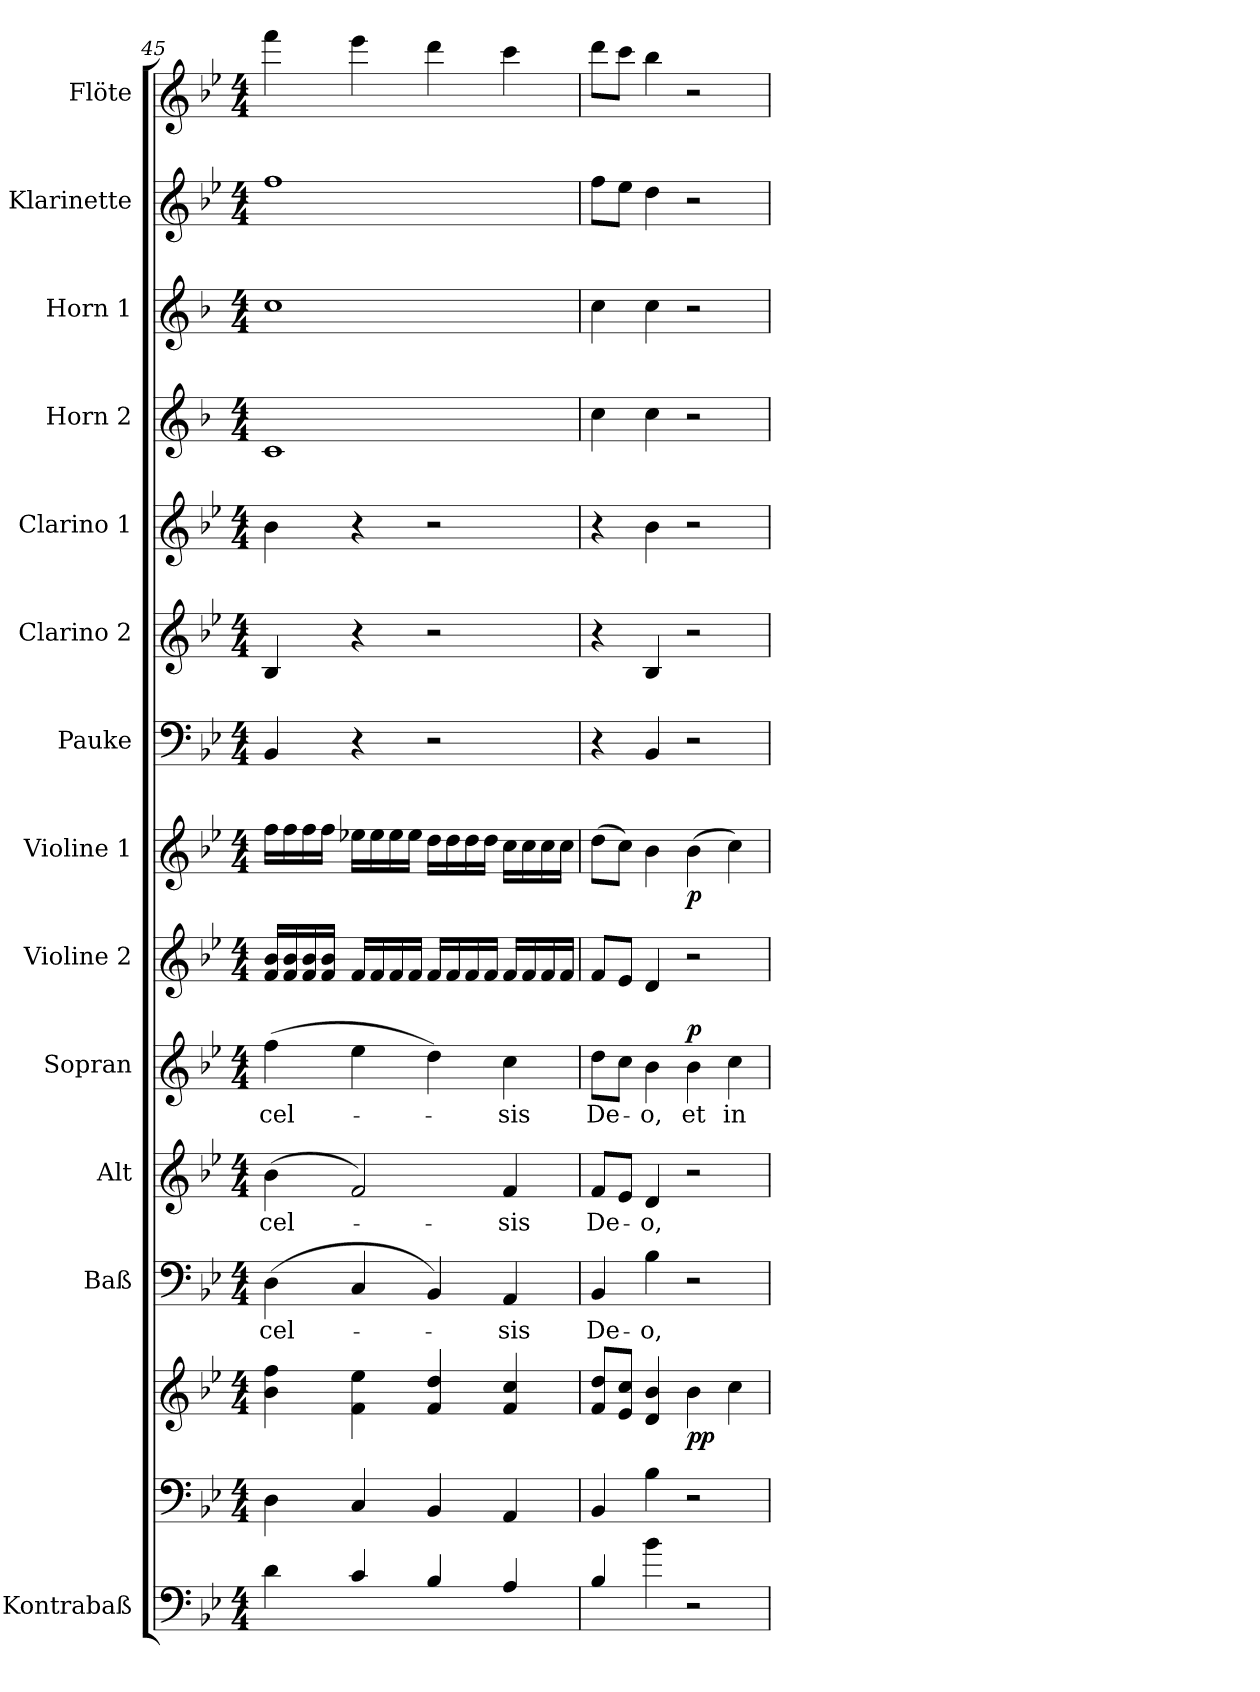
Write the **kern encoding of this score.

**kern	**kern	**kern	**dynam	**kern	**text	**kern	**text	**kern	**text	**dynam	**kern	**kern	**dynam	**kern	**kern	**kern	**kern	**kern	**kern	**kern
*part14	*part13	*part13	*part13	*part12	*part12	*part11	*part11	*part10	*part10	*part10	*part9	*part8	*part8	*part7	*part6	*part5	*part4	*part3	*part2	*part1
*staff15	*staff14	*staff13	*staff13/14	*staff12	*staff12	*staff11	*staff11	*staff10	*staff10	*staff10	*staff9	*staff8	*staff8	*staff7	*staff6	*staff5	*staff4	*staff3	*staff2	*staff1
*I"Kontrabaß	*	*	*	*I"Baß	*	*I"Alt	*	*I"Sopran	*	*	*I"Violine 2	*I"Violine 1	*	*I"Pauke	*I"Clarino 2	*I"Clarino 1	*I"Horn 2	*I"Horn 1	*I"Klarinette	*I"Flöte
*I'Kb	*	*	*	*I'Baß	*	*I'Alt	*	*I'Sop	*	*	*I'Vln. 2	*I'Vln. 1	*	*I'Pk.	*	*	*I'Hrn. 2	*I'Hrn. 1	*	*I'Fl.
*clefF4	*clefF4	*clefG2	*	*clefF4	*	*clefG2	*	*clefG2	*	*	*clefG2	*clefG2	*	*clefF4	*clefG2	*clefG2	*clefG2	*clefG2	*clefG2	*clefG2
*ITrd7c12	*	*	*	*	*	*	*	*	*	*	*	*	*	*	*ITrd7c12	*ITrd7c12	*ITrd4c7	*ITrd4c7	*	*
*k[b-e-]	*k[b-e-]	*k[b-e-]	*	*k[b-e-]	*	*k[b-e-]	*	*k[b-e-]	*	*	*k[b-e-]	*k[b-e-]	*	*k[b-e-]	*k[b-e-]	*k[b-e-]	*k[b-e-]	*k[b-e-]	*k[b-e-]	*k[b-e-]
*B-:	*B-:	*B-:	*	*B-:	*	*B-:	*	*B-:	*	*	*B-:	*B-:	*	*B-:	*B-:	*B-:	*B-:	*B-:	*B-:	*B-:
*M4/4	*M4/4	*M4/4	*	*M4/4	*	*M4/4	*	*M4/4	*	*	*M4/4	*M4/4	*	*M4/4	*M4/4	*M4/4	*M4/4	*M4/4	*M4/4	*M4/4
=45	=45	=45	=45	=45	=45	=45	=45	=45	=45	=45	=45	=45	=45	=45	=45	=45	=45	=45	=45	=45
!	!	!	!	!	!LO:LY:b	!	!LO:LY:b	!	!LO:LY:b	!	!	!	!	!	!	!	!	!	!	!
4D\	4D\	4b-\ 4ff\	.	(<4D\	-cel-	(>4b-\	cel-	(>4ff\	-cel-	.	16f/ 16b-/LL	16ff\LL	.	4BB-/	4BB-/	4B-\	1F	1f	1ff	4fff\
.	.	.	.	.	.	.	.	.	.	.	16f/ 16b-/	16ff\	.	.	.	.	.	.	.	.
.	.	.	.	.	.	.	.	.	.	.	16f/ 16b-/	16ff\	.	.	.	.	.	.	.	.
.	.	.	.	.	.	.	.	.	.	.	16f/ 16b-/JJ	16ff\JJ	.	.	.	.	.	.	.	.
4C/	4C/	4f\ 4ee-\	.	4C/	.	2f/)	.	4ee-\	.	.	16f/LL	16ee-X\LL	.	4r	4r	4r	.	.	.	4eee-\
.	.	.	.	.	.	.	.	.	.	.	16f/	16ee-\	.	.	.	.	.	.	.	.
.	.	.	.	.	.	.	.	.	.	.	16f/	16ee-\	.	.	.	.	.	.	.	.
.	.	.	.	.	.	.	.	.	.	.	16f/JJ	16ee-\JJ	.	.	.	.	.	.	.	.
4BB-/	4BB-/	4f/ 4dd/	.	4BB-/)	.	.	.	4dd\)	.	.	16f/LL	16dd\LL	.	2r	2r	2r	.	.	.	4ddd\
.	.	.	.	.	.	.	.	.	.	.	16f/	16dd\	.	.	.	.	.	.	.	.
.	.	.	.	.	.	.	.	.	.	.	16f/	16dd\	.	.	.	.	.	.	.	.
.	.	.	.	.	.	.	.	.	.	.	16f/JJ	16dd\JJ	.	.	.	.	.	.	.	.
!	!	!	!	!	!LO:LY:b	!	!LO:LY:b	!	!LO:LY:b	!	!	!	!	!	!	!	!	!	!	!
4AA/	4AA/	4f/ 4cc/	.	4AA/	-sis	4f/	-sis	4cc\	-sis	.	16f/LL	16cc\LL	.	.	.	.	.	.	.	4ccc\
.	.	.	.	.	.	.	.	.	.	.	16f/	16cc\	.	.	.	.	.	.	.	.
.	.	.	.	.	.	.	.	.	.	.	16f/	16cc\	.	.	.	.	.	.	.	.
.	.	.	.	.	.	.	.	.	.	.	16f/JJ	16cc\JJ	.	.	.	.	.	.	.	.
=46	=46	=46	=46	=46	=46	=46	=46	=46	=46	=46	=46	=46	=46	=46	=46	=46	=46	=46	=46	=46
!	!	!	!	!	!LO:LY:b	!	!LO:LY:b	!	!LO:LY:b	!	!	!	!	!	!	!	!	!	!	!
4BB-/	4BB-/	8f/ 8dd/L	.	4BB-/	De-	8f/L	De-	8dd\L	De-	.	8f/L	(>8dd\L	.	4r	4r	4r	4f\	4f\	8ff\L	8ddd\L
.	.	8e-/ 8cc/J	.	.	.	8e-/J	.	8cc\J	.	.	8e-/J	8cc\J)	.	.	.	.	.	.	8ee-\J	8ccc\J
!	!	!	!	!	!LO:LY:b	!	!LO:LY:b	!	!LO:LY:b	!	!	!	!	!	!	!	!	!	!	!
4B-\	4B-\	4d/ 4b-/	.	4B-\	-o,	4d/	-o,	4b-\	-o,	.	4d/	4b-\	.	4BB-/	4BB-/	4B-\	4f\	4f\	4dd\	4bb-\
!	!	!	!LO:DY:b	!	!	!	!	!	!LO:LY:b	!LO:DY:a	!	!	!LO:DY:b	!	!	!	!	!	!	!
2r	2r	4b-\	pp	2r	.	2r	.	4b-\	et	p	2r	(>4b-\	p	2r	2r	2r	2r	2r	2r	2r
!	!	!	!	!	!	!	!	!	!LO:LY:b	!	!	!	!	!	!	!	!	!	!	!
.	.	4cc\	.	.	.	.	.	4cc\	in	.	.	4cc\)	.	.	.	.	.	.	.	.
=	=	=	=	=	=	=	=	=	=	=	=	=	=	=	=	=	=	=	=	=
*-	*-	*-	*-	*-	*-	*-	*-	*-	*-	*-	*-	*-	*-	*-	*-	*-	*-	*-	*-	*-
